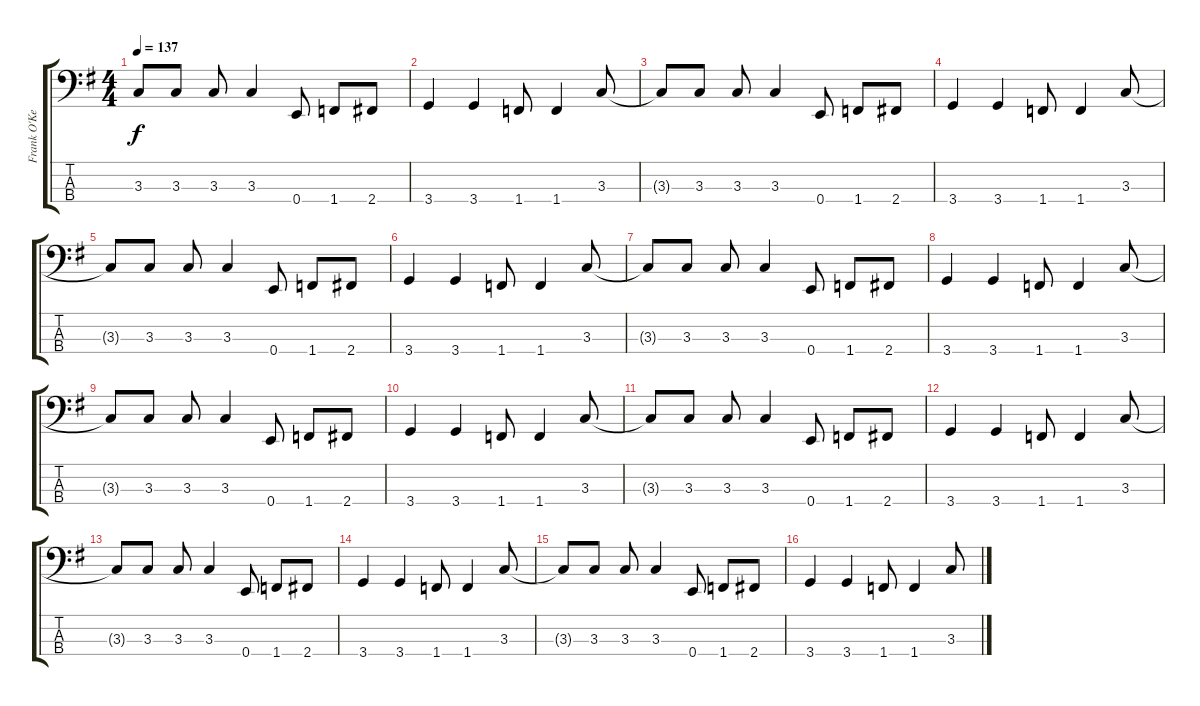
\track ("Frank O'Keefe Bass" "Frank O'Ke") {instrument electricbassfinger}
\staff {score tabs}
\tuning (G2 D2 A1 E1) {hide}
\ts (4 4)
\tempo 137
\clef f4
\ks g
3.3{t}.8{dy f} 3.3.8 3.3.8 3.3.4 0.4.8 1.4.8 2.4.8 |
3.4.4 3.4.4 1.4.8 1.4.4 3.3.8 |
3.3{t}.8 3.3.8 3.3.8 3.3.4 0.4.8 1.4.8 2.4.8 |
3.4.4 3.4.4 1.4.8 1.4.4 3.3.8 |
3.3{t}.8 3.3.8 3.3.8 3.3.4 0.4.8 1.4.8 2.4.8 |
3.4.4 3.4.4 1.4.8 1.4.4 3.3.8 |
3.3{t}.8 3.3.8 3.3.8 3.3.4 0.4.8 1.4.8 2.4.8 |
3.4.4 3.4.4 1.4.8 1.4.4 3.3.8 |
3.3{t}.8 3.3.8 3.3.8 3.3.4 0.4.8 1.4.8 2.4.8 |
3.4.4 3.4.4 1.4.8 1.4.4 3.3.8 |
3.3{t}.8 3.3.8 3.3.8 3.3.4 0.4.8 1.4.8 2.4.8 |
3.4.4 3.4.4 1.4.8 1.4.4 3.3.8 |
3.3{t}.8 3.3.8 3.3.8 3.3.4 0.4.8 1.4.8 2.4.8 |
3.4.4 3.4.4 1.4.8 1.4.4 3.3.8 |
3.3{t}.8 3.3.8 3.3.8 3.3.4 0.4.8 1.4.8 2.4.8 |
3.4.4 3.4.4 1.4.8 1.4.4 3.3.8
